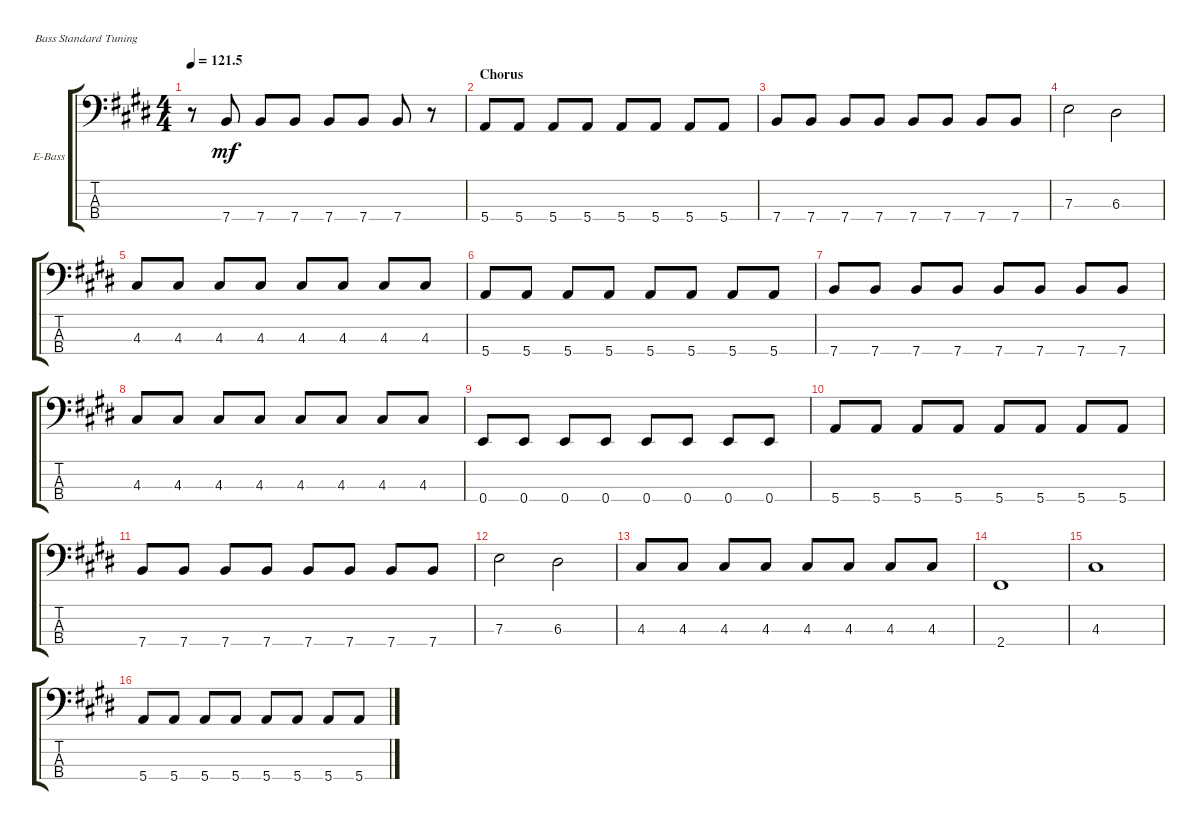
\defaultSystemsLayout 4
\bracketExtendMode groupsimilarinstruments
\firstSystemTrackNameOrientation horizontal
\otherSystemsTrackNameOrientation horizontal
\track ("Electric Bass" "E-Bass") {solo instrument electricbassfinger}
\staff {score tabs}
\tuning (G2 D2 A1 E1)
\ts (4 4)
\tempo
121.5
\accidentals auto
\clef f4
\ottava regular
\simile none
\scale
0.333333
\ks e
r.8{dy mf} 7.4.8 7.4.8 7.4.8 7.4.8 7.4.8 7.4.8 r.8 |
\section ("" "Chorus")
\scale
0.333333 5.4.8 5.4.8 5.4.8 5.4.8 5.4.8 5.4.8 5.4.8 5.4.8 |
\scale
0.333333 7.4.8 7.4.8 7.4.8 7.4.8 7.4.8 7.4.8 7.4.8 7.4.8 |
\scale
0.333333 7.3.2 6.3.2 |
\scale
0.333333 4.3.8 4.3.8 4.3.8 4.3.8 4.3.8 4.3.8 4.3.8 4.3.8 |
\scale
0.333333 5.4.8 5.4.8 5.4.8 5.4.8 5.4.8 5.4.8 5.4.8 5.4.8 |
\scale
0.333333 7.4.8 7.4.8 7.4.8 7.4.8 7.4.8 7.4.8 7.4.8 7.4.8 |
\scale
0.333333 4.3.8 4.3.8 4.3.8 4.3.8 4.3.8 4.3.8 4.3.8 4.3.8 |
\scale
0.333333 0.4.8 0.4.8 0.4.8 0.4.8 0.4.8 0.4.8 0.4.8 0.4.8 |
\scale
0.333333 5.4.8 5.4.8 5.4.8 5.4.8 5.4.8 5.4.8 5.4.8 5.4.8 |
\scale
0.333333 7.4.8 7.4.8 7.4.8 7.4.8 7.4.8 7.4.8 7.4.8 7.4.8 |
\scale
0.333333 7.3.2 6.3.2 |
\scale
0.333333 4.3.8 4.3.8 4.3.8 4.3.8 4.3.8 4.3.8 4.3.8 4.3.8 |
\scale
0.333333 2.4.1 |
\scale
0.333333 4.3.1 |
\scale
0.333333 5.4.8 5.4.8 5.4.8 5.4.8 5.4.8 5.4.8 5.4.8 5.4.8
